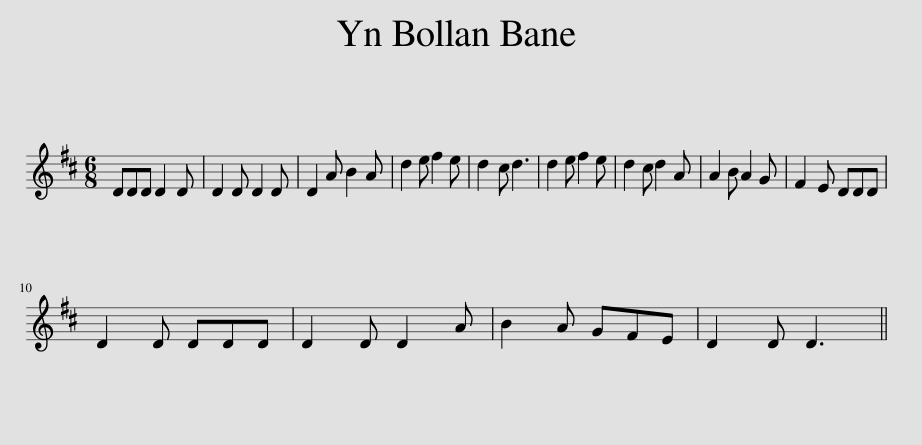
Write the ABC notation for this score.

X:1
L:1/8
M:6/8
I:linebreak $
K:D
V:1 treble
V:1
 DDD D2 D | D2 D D2 D | D2 A B2 A | d2 e f2 e | d2 c d3 | %5
 d2 e f2 e | d2 c d2 A | A2 B A2 G | F2 E DDD |$ D2 D DDD | %10
 D2 D D2 A | B2 A GFE | D2 D D3 || %13
